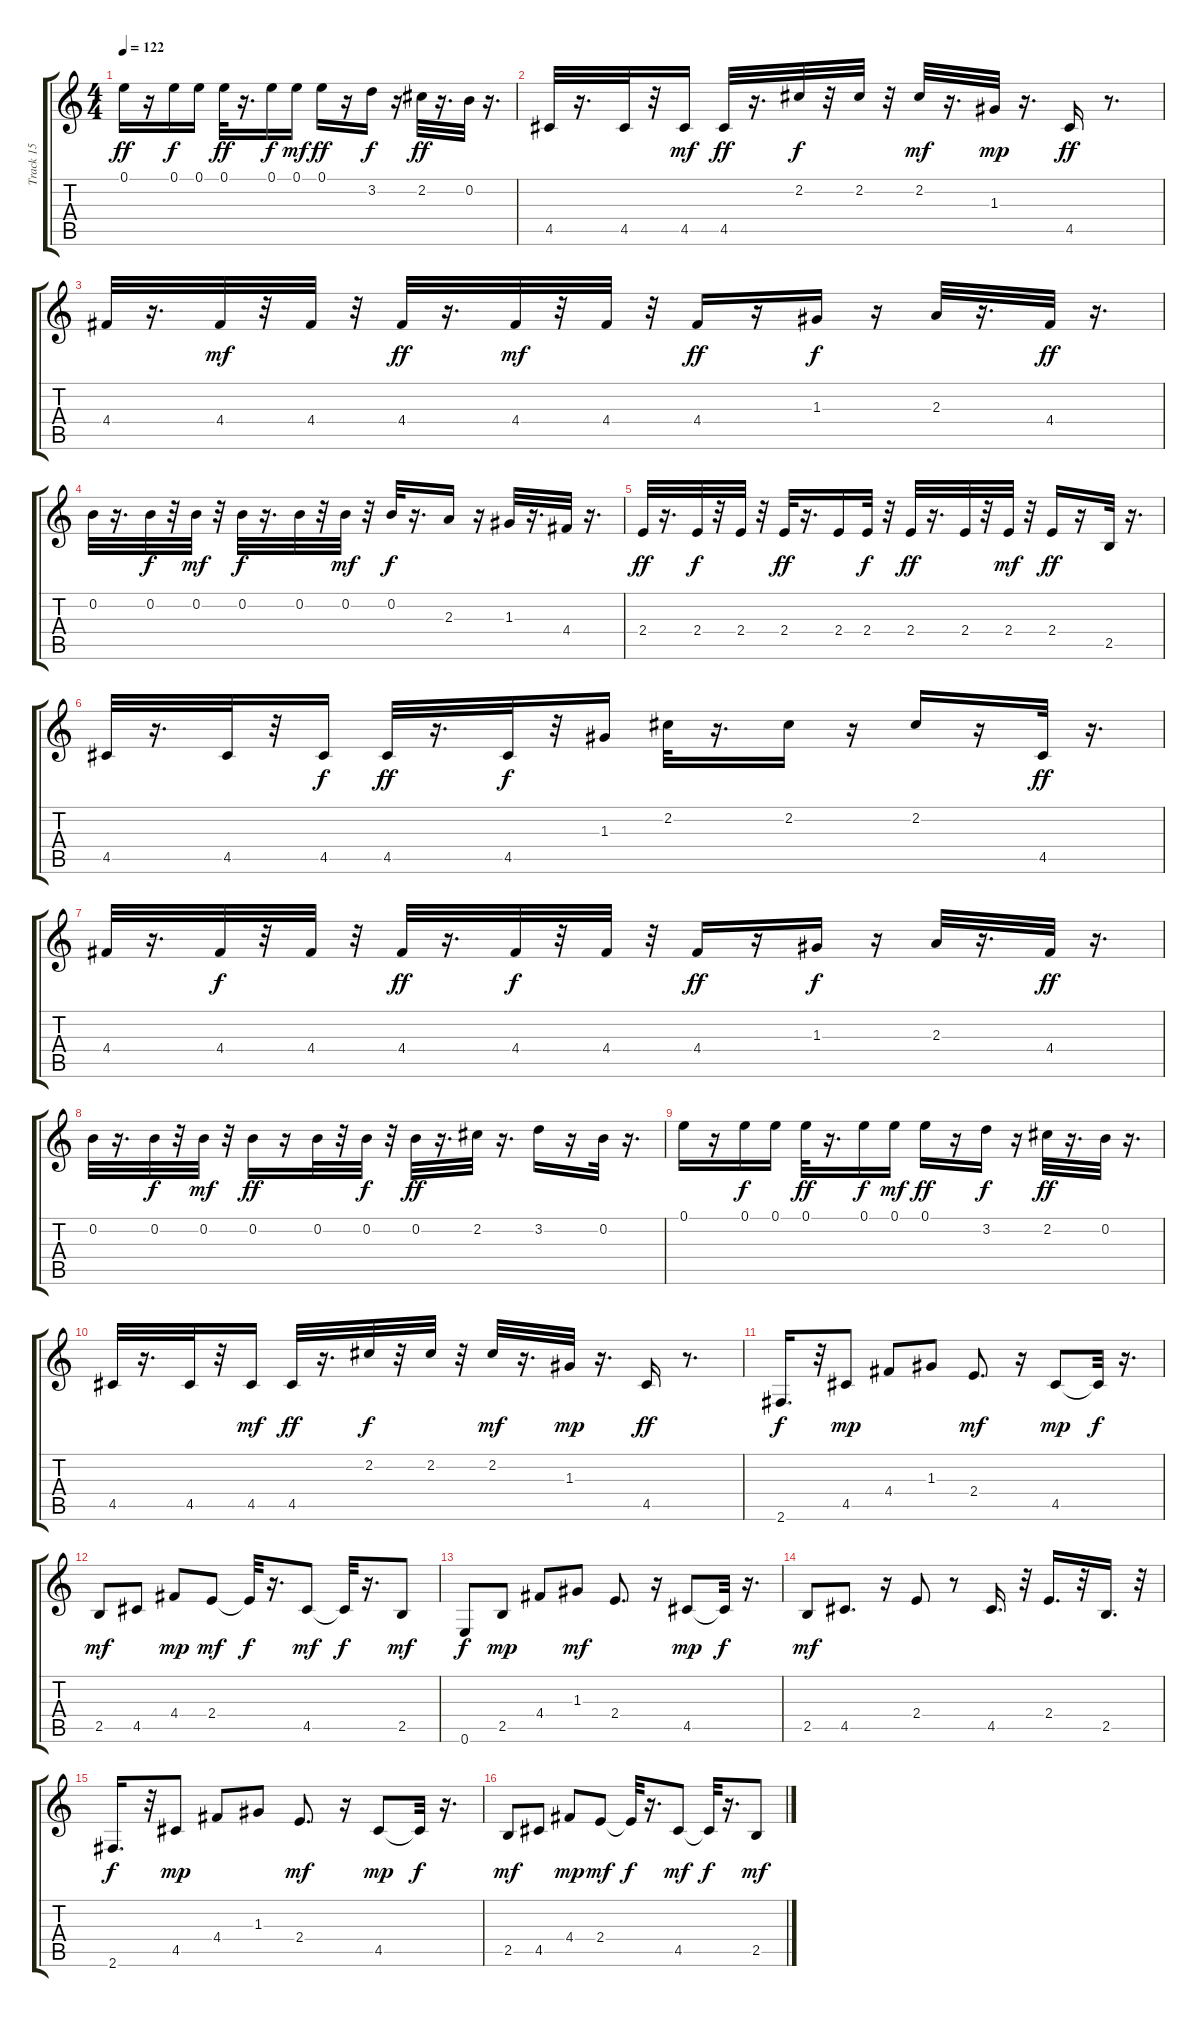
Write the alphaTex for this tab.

\track ("Track 15" "Track 15") {instrument electricguitarmuted}
\staff {score tabs}
\tuning (E4 B3 G3 D3 A2 E2) {hide}
\ts (4 4)
\tempo 122
\clef g2
\ks c
0.1.16{dy ff} r.16 0.1.16{dy f} 0.1.16 0.1.32{dy ff} r.16{d} 0.1.16{dy f} 0.1.16{dy mf} 0.1.16{dy ff} r.16 3.2.16{dy f} r.16 2.2.32{dy ff} r.16{d} 0.2.32 r.16{d} |
4.5.32 r.16{d} 4.5.32 r.32 4.5.16{dy mf} 4.5.32{dy ff} r.16{d} 2.2.32{dy f} r.32 2.2.32 r.32 2.2.32{dy mf} r.16{d} 1.3.32{dy mp} r.16{d} 4.5.16{dy ff} r.8{d} |
4.4.32 r.16{d} 4.4.32{dy mf} r.32 4.4.32 r.32 4.4.32{dy ff} r.16{d} 4.4.32{dy mf} r.32 4.4.32 r.32 4.4.16{dy ff} r.16 1.3.16{dy f} r.16 2.3.32 r.16{d} 4.4.32{dy ff} r.16{d} |
0.2.32 r.16{d} 0.2.32{dy f} r.32 0.2.32{dy mf} r.32 0.2.32{dy f} r.16{d} 0.2.32 r.32 0.2.32{dy mf} r.32 0.2.32{dy f} r.16{d} 2.3.16 r.16 1.3.32 r.16{d} 4.4.32 r.16{d} |
2.4.32{dy ff} r.16{d} 2.4.32{dy f} r.32 2.4.32 r.32 2.4.32{dy ff} r.16{d} 2.4.16 2.4.32{dy f} r.32 2.4.32{dy ff} r.16{d} 2.4.32 r.32 2.4.32{dy mf} r.32 2.4.16{dy ff} r.16 2.5.32 r.16{d} |
4.5.32 r.16{d} 4.5.32 r.32 4.5.16{dy f} 4.5.32{dy ff} r.16{d} 4.5.32{dy f} r.32 1.3.16 2.2.32 r.16{d} 2.2.16 r.16 2.2.16 r.16 4.5.32{dy ff} r.16{d} |
4.4.32 r.16{d} 4.4.32{dy f} r.32 4.4.32 r.32 4.4.32{dy ff} r.16{d} 4.4.32{dy f} r.32 4.4.32 r.32 4.4.16{dy ff} r.16 1.3.16{dy f} r.16 2.3.32 r.16{d} 4.4.32{dy ff} r.16{d} |
0.2.32 r.16{d} 0.2.32{dy f} r.32 0.2.32{dy mf} r.32 0.2.16{dy ff} r.16 0.2.32 r.32 0.2.32{dy f} r.32 0.2.32{dy ff} r.16{d} 2.2.32 r.16{d} 3.2.16 r.16 0.2.32 r.16{d} |
0.1.16 r.16 0.1.16{dy f} 0.1.16 0.1.32{dy ff} r.16{d} 0.1.16{dy f} 0.1.16{dy mf} 0.1.16{dy ff} r.16 3.2.16{dy f} r.16 2.2.32{dy ff} r.16{d} 0.2.32 r.16{d} |
4.5.32 r.16{d} 4.5.32 r.32 4.5.16{dy mf} 4.5.32{dy ff} r.16{d} 2.2.32{dy f} r.32 2.2.32 r.32 2.2.32{dy mf} r.16{d} 1.3.32{dy mp} r.16{d} 4.5.16{dy ff} r.8{d} |
2.6.16{d dy f} r.32 4.5.8{dy mp} 4.4.8 1.3.8 2.4.8{d dy mf} r.16 4.5.8{dy mp} 4.5{t}.32{dy f} r.16{d} |
2.5.8{dy mf} 4.5.8 4.4.8{dy mp} 2.4.8{dy mf} 2.4{t}.32{dy f} r.16{d} 4.5.8{dy mf} 4.5{t}.32{dy f} r.16{d} 2.5.8{dy mf} |
0.6.8{dy f} 2.5.8{dy mp} 4.4.8 1.3.8{dy mf} 2.4.8{d} r.16 4.5.8{dy mp} 4.5{t}.32{dy f} r.16{d} |
2.5.8{dy mf} 4.5.8{d} r.16 2.4.8 r.8 4.5.16{d} r.32 2.4.16{d} r.32 2.5.16{d} r.32 |
2.6.16{d dy f} r.32 4.5.8{dy mp} 4.4.8 1.3.8 2.4.8{d dy mf} r.16 4.5.8{dy mp} 4.5{t}.32{dy f} r.16{d} |
2.5.8{dy mf} 4.5.8 4.4.8{dy mp} 2.4.8{dy mf} 2.4{t}.32{dy f} r.16{d} 4.5.8{dy mf} 4.5{t}.32{dy f} r.16{d} 2.5.8{dy mf}
